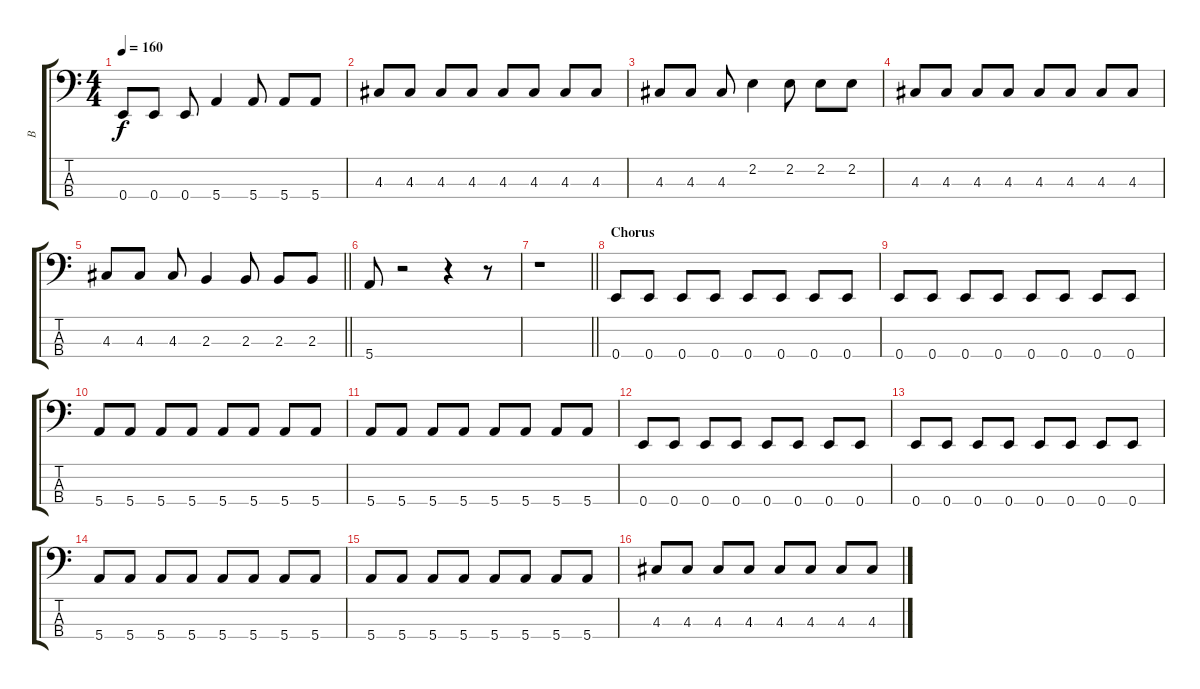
\track ("B" "B") {instrument electricbasspick}
\staff {score tabs}
\tuning (G2 D2 A1 E1) {hide}
\ts (4 4)
\tempo 160
\clef f4
\ks c
0.4.8{dy f} 0.4.8 0.4.8 5.4.4 5.4.8 5.4.8 5.4.8 |
4.3.8 4.3.8 4.3.8 4.3.8 4.3.8 4.3.8 4.3.8 4.3.8 |
4.3.8 4.3.8 4.3.8 2.2.4 2.2.8 2.2.8 2.2.8 |
4.3.8 4.3.8 4.3.8 4.3.8 4.3.8 4.3.8 4.3.8 4.3.8 |
\barLineRight lightlight
4.3.8 4.3.8 4.3.8 2.3.4 2.3.8 2.3.8 2.3.8 |
5.4.8 r.2 r.4 r.8 |
\barLineRight lightlight
r.1 |
\section ("" "Chorus")
0.4.8 0.4.8 0.4.8 0.4.8 0.4.8 0.4.8 0.4.8 0.4.8 |
0.4.8 0.4.8 0.4.8 0.4.8 0.4.8 0.4.8 0.4.8 0.4.8 |
5.4.8 5.4.8 5.4.8 5.4.8 5.4.8 5.4.8 5.4.8 5.4.8 |
5.4.8 5.4.8 5.4.8 5.4.8 5.4.8 5.4.8 5.4.8 5.4.8 |
0.4.8 0.4.8 0.4.8 0.4.8 0.4.8 0.4.8 0.4.8 0.4.8 |
0.4.8 0.4.8 0.4.8 0.4.8 0.4.8 0.4.8 0.4.8 0.4.8 |
5.4.8 5.4.8 5.4.8 5.4.8 5.4.8 5.4.8 5.4.8 5.4.8 |
5.4.8 5.4.8 5.4.8 5.4.8 5.4.8 5.4.8 5.4.8 5.4.8 |
4.3.8 4.3.8 4.3.8 4.3.8 4.3.8 4.3.8 4.3.8 4.3.8
